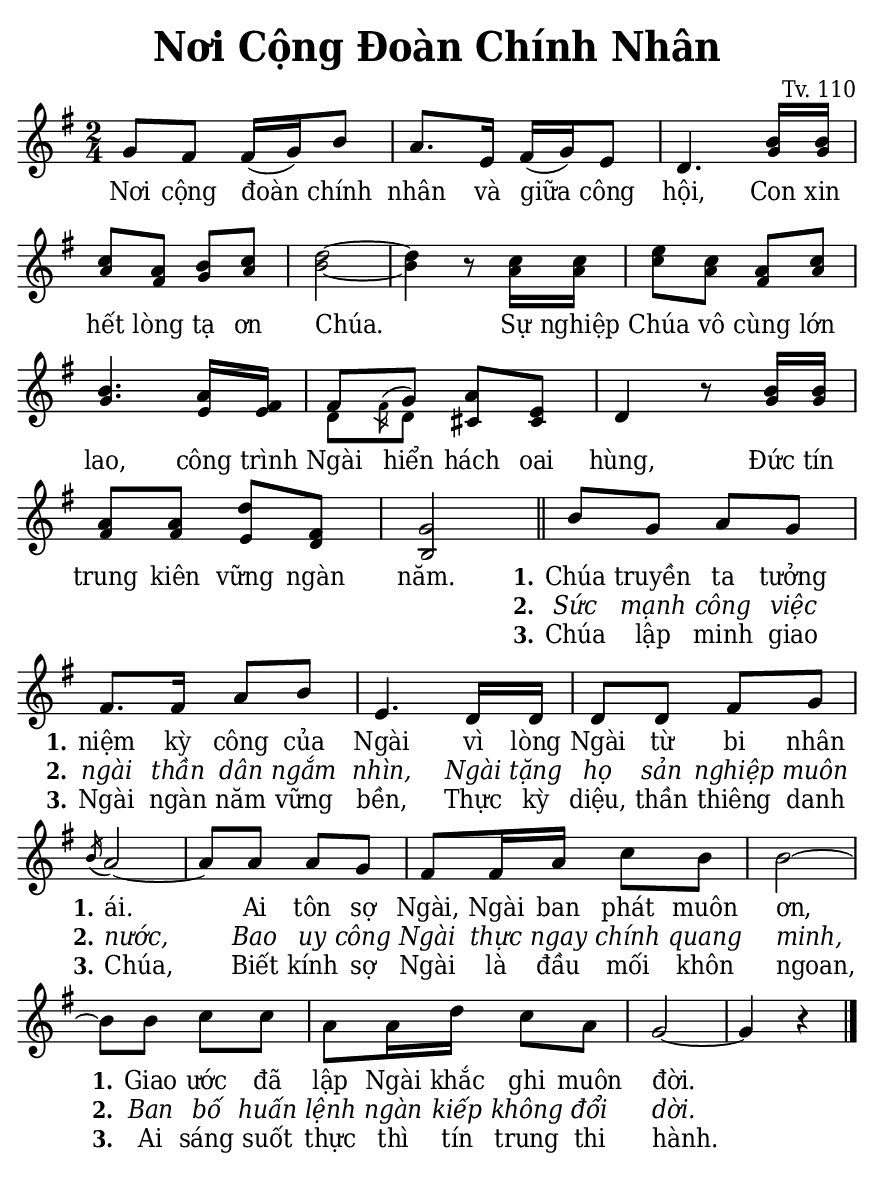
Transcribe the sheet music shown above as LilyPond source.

% Cài đặt chung\
\version "2.22.1"
\include "english.ly"

\header {
  title = \markup { \fontsize #1 "Nơi Cộng Đoàn Chính Nhân" }
  composer = "Tv. 110"
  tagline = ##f
}

% Nhạc phiên khúc
nhacPhienKhucSop = \relative c'' {
  g8 fs fs16 (g) b8 |
  a8. e16 fs (g) e8 |
  d4. b'16 b |
  c8 a b c |
  d2 ~ |
  d4 r8 c16 c |
  e8 c a c |
  b4. a16 fs |
  fs8 \slashedGrace { \once \stemDown fs16 ^( } g8) a e |
  d4 r8 b'16 b |
  a8 a d fs, |
  g2 \bar "||"
  
  b8 g a g |
  fs8. fs16 a8 b |
  e,4. d16 d |
  d8 d fs g |
  \slashedGrace { b16 ( } a2) ~ |
  a8 a a g |
  fs fs16 a c8 b |
  b2 ~ |
  b8 b c c |
  a a16 d c8 a |
  g2 ~ |
  g4 r \bar "|."
}

nhacPhienKhucAlto = \relative c'' {
  g8 fs fs16 (g) b8 |
  a8. e16 fs (g) e8 |
  d4. g16 g |
  a8 fs g a |
  b2 ~ |
  b4 r8 a16 a |
  c8 a fs a |
  g4. e16 e |
  d8 [d] cs cs |
  d4 r8 g16 g |
  fs8 fs e d |
  b2
}

% Lời phiên khúc
loiPhienKhucSop = \lyrics {
  %\set stanza = "ĐK:"
  Nơi cộng đoàn chính nhân và giữa công hội,
  Con xin hết lòng tạ ơn Chúa.
  Sự nghiệp Chúa vô cùng lớn lao,
  công trình Ngài hiển hách oai hùng,
  Đức tín trung kiên vững ngàn năm.
  <<
    {
      \set stanza = "1."
      Chúa truyền ta tưởng niệm kỳ công của Ngài
      vì lòng Ngài từ bi nhân ái.
      Ai tôn sợ Ngài, Ngài ban phát muôn ơn,
      Giao ước đã lập Ngài khắc ghi muôn đời.
    }
    \new Lyrics {
	    \set associatedVoice = "beSop"
	    \set stanza = "2."
      \override Lyrics.LyricText.font-shape = #'italic
	    Sức mạnh công việc ngài thần dân ngắm nhìn,
	    Ngài tặng họ sản nghiệp muôn nước,
	    Bao uy công Ngài thực ngay chính quang minh,
	    Ban bố huấn lệnh ngàn kiếp không đổi dời.
    }
    \new Lyrics {
	    \set associatedVoice = "beSop"
	    \set stanza = "3."
	    Chúa lập minh giao Ngài ngàn năm vững bền,
	    Thực kỳ diệu, thần thiêng danh Chúa,
	    Biết kính sợ Ngài là đầu mối khôn ngoan,
	    Ai sáng suốt thực thì tín trung thi hành.
    }
  >>
}

% Dàn trang
\paper {
  #(set-paper-size "a5")
  top-margin = 3\mm
  bottom-margin = 3\mm
  left-margin = 3\mm
  right-margin = 3\mm
  indent = #0
  #(define fonts
	 (make-pango-font-tree "Deja Vu Serif Condensed"
	 		       "Deja Vu Serif Condensed"
			       "Deja Vu Serif Condensed"
			       (/ 20 20)))
  print-page-number = ##f
}

TongNhip = {
  \key g \major \time 2/4
  \set Timing.beamExceptions = #'()
  \set Timing.baseMoment = #(ly:make-moment 1/4)
}

% mã nguồn cho những chức năng chưa hỗ trợ trong phiên bản lilypond hiện tại
% cung cấp bởi cộng đồng lilypond khi gửi email đến lilypond-user@gnu.org
% Đổi kích thước nốt cho bè phụ
notBePhu =
#(define-music-function (font-size music) (number? ly:music?)
   (for-some-music
     (lambda (m)
       (if (music-is-of-type? m 'rhythmic-event)
           (begin
             (set! (ly:music-property m 'tweaks)
                   (cons `(font-size . ,font-size)
                         (ly:music-property m 'tweaks)))
             #t)
           #f))
     music)
   music)

% in số phiên khúc trên mỗi dòng
#(define (add-grob-definition grob-name grob-entry)
    (set! all-grob-descriptions
          (cons ((@@ (lily) completize-grob-entry)
                 (cons grob-name grob-entry))
                all-grob-descriptions)))

#(add-grob-definition
   'StanzaNumberSpanner
   `((direction . ,LEFT)
     (font-series . bold)
     (padding . 1)
     (side-axis . ,X)
     (stencil . ,ly:text-interface::print)
     (X-offset . ,ly:side-position-interface::x-aligned-side)
     (Y-extent . ,grob::always-Y-extent-from-stencil)
     (meta . ((class . Spanner)
              (interfaces . (font-interface
                             side-position-interface
                             stanza-number-interface
                             text-interface))))))

\layout {
   \context {
     \Global
     \grobdescriptions #all-grob-descriptions
   }
   \context {
     \Score
     \remove Stanza_number_align_engraver
     \consists
       #(lambda (context)
          (let ((texts '())
                (syllables '()))
            (make-engraver
             (acknowledgers
              ((stanza-number-interface engraver grob source-engraver)
                 (set! texts (cons grob texts)))
              ((lyric-syllable-interface engraver grob source-engraver)
                 (set! syllables (cons grob syllables))))
             ((stop-translation-timestep engraver)
                (for-each
                 (lambda (text)
                   (for-each
                    (lambda (syllable)
                      (ly:pointer-group-interface::add-grob text
'side-support-elements syllable))
                    syllables))
                 texts)
                (set! syllables '())))))
   }
   \context {
     \Lyrics
     \remove Stanza_number_engraver
     \consists
       #(lambda (context)
          (let ((text #f)
                (last-stanza #f))
            (make-engraver
             ((process-music engraver)
                (let ((stanza (ly:context-property context 'stanza #f)))
                  (if (and stanza (not (equal? stanza last-stanza)))
                      (let ((column (ly:context-property context
'currentCommandColumn)))
                        (set! last-stanza stanza)
                        (if text
                            (ly:spanner-set-bound! text RIGHT column))

                        (set! text (ly:engraver-make-grob engraver
'StanzaNumberSpanner '()))
                        (ly:grob-set-property! text 'text stanza)
                        (ly:spanner-set-bound! text LEFT column)))))
             ((finalize engraver)
                (if text
                    (let ((column (ly:context-property context
'currentCommandColumn)))
                      (ly:spanner-set-bound! text RIGHT column)))))))
     \override StanzaNumberSpanner.horizon-padding = 10000
   }
}
% kết thúc mã nguồn

\score {
  \new ChoirStaff <<
    \new Staff \with {
        \consists "Merge_rests_engraver"
        printPartCombineTexts = ##f
      }
      <<
      \new Voice \TongNhip \partCombine 
        \nhacPhienKhucSop
        \notBePhu -1 { \nhacPhienKhucAlto }
      \new NullVoice = beSop \nhacPhienKhucSop
      \new Lyrics \lyricsto beSop \loiPhienKhucSop
      >>
  >>
  \layout {
    \override Lyrics.LyricSpace.minimum-distance = #0.8
    \override Score.BarNumber.break-visibility = ##(#f #f #f)
    \override Score.SpacingSpanner.uniform-stretching = ##t
  } 
}
